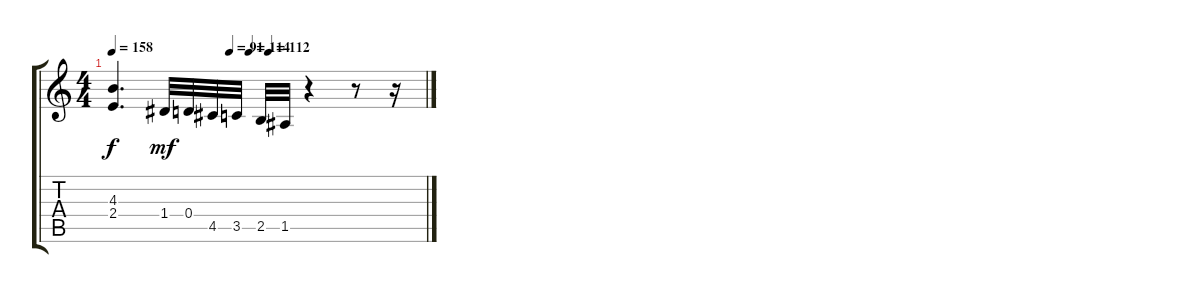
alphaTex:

\track "" {instrument overdrivenguitar}
\staff {score tabs}
\tuning (E4 B3 G3 D3 A2 E2) {hide}
\ts (4 4)
\tempo 158
\tempo (91 0.375)
\tempo (114 0.4375)
\tempo (112 0.5)
\clef g2
\ks c
(4.3{t} 2.4{t}).4{d txt "" dy f} 1.4.32{dy mf} 0.4.32 4.5.32 3.5.32 2.5.32 1.5.32 r.4 r.8 r.16
